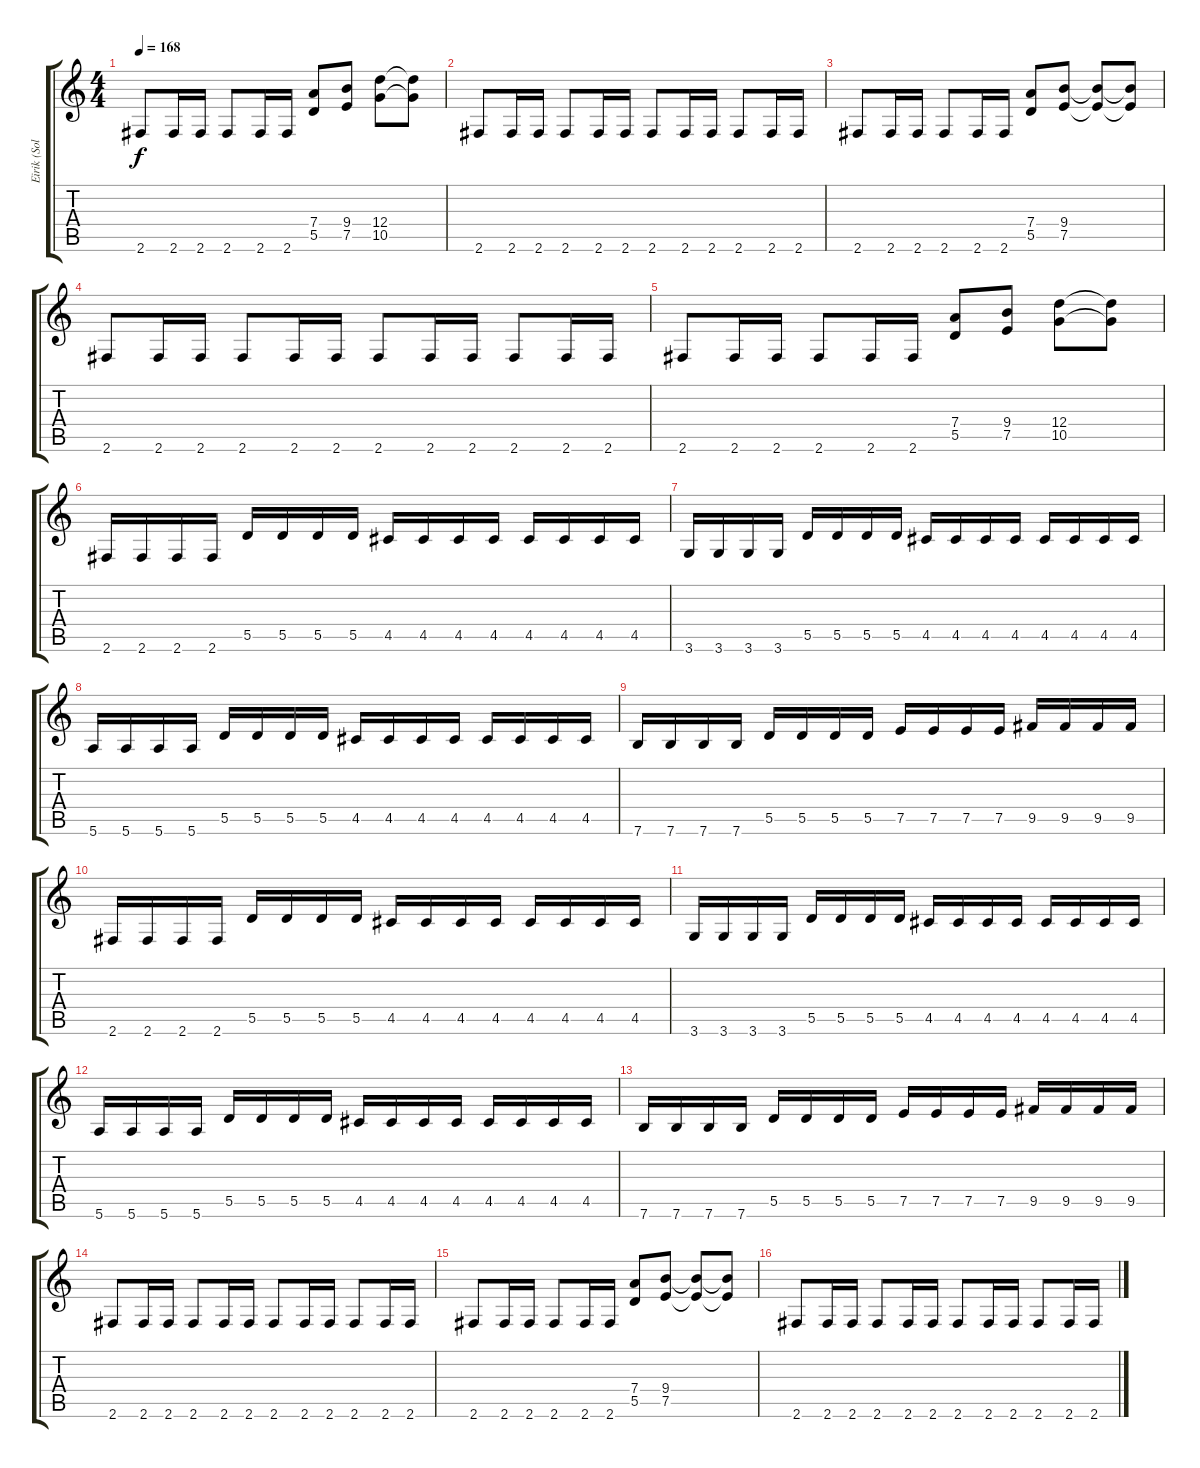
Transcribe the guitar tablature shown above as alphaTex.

\track ("Eirik (Solo)" "Eirik (Sol") {instrument distortionguitar}
\staff {score tabs}
\tuning (E4 B3 G3 D3 A2 E2) {hide}
\ts (4 4)
\tempo 168
\clef g2
\ks c
2.6.8{dy f} 2.6.16 2.6.16 2.6.8 2.6.16 2.6.16 (7.4 5.5).8 (9.4 7.5).8 (12.4 10.5).8 (12.4{t} 10.5{t}).8 |
2.6.8 2.6.16 2.6.16 2.6.8 2.6.16 2.6.16 2.6.8 2.6.16 2.6.16 2.6.8 2.6.16 2.6.16 |
2.6.8 2.6.16 2.6.16 2.6.8 2.6.16 2.6.16 (7.4 5.5).8 (9.4 7.5).8 (9.4{t} 7.5{t}).8 (9.4{t} 7.5{t}).8 |
2.6.8 2.6.16 2.6.16 2.6.8 2.6.16 2.6.16 2.6.8 2.6.16 2.6.16 2.6.8 2.6.16 2.6.16 |
2.6.8 2.6.16 2.6.16 2.6.8 2.6.16 2.6.16 (7.4 5.5).8 (9.4 7.5).8 (12.4 10.5).8 (12.4{t} 10.5{t}).8 |
2.6.16 2.6.16 2.6.16 2.6.16 5.5.16 5.5.16 5.5.16 5.5.16 4.5.16 4.5.16 4.5.16 4.5.16 4.5.16 4.5.16 4.5.16 4.5.16 |
3.6.16 3.6.16 3.6.16 3.6.16 5.5.16 5.5.16 5.5.16 5.5.16 4.5.16 4.5.16 4.5.16 4.5.16 4.5.16 4.5.16 4.5.16 4.5.16 |
5.6.16 5.6.16 5.6.16 5.6.16 5.5.16 5.5.16 5.5.16 5.5.16 4.5.16 4.5.16 4.5.16 4.5.16 4.5.16 4.5.16 4.5.16 4.5.16 |
7.6.16 7.6.16 7.6.16 7.6.16 5.5.16 5.5.16 5.5.16 5.5.16 7.5.16 7.5.16 7.5.16 7.5.16 9.5.16 9.5.16 9.5.16 9.5.16 |
2.6.16 2.6.16 2.6.16 2.6.16 5.5.16 5.5.16 5.5.16 5.5.16 4.5.16 4.5.16 4.5.16 4.5.16 4.5.16 4.5.16 4.5.16 4.5.16 |
3.6.16 3.6.16 3.6.16 3.6.16 5.5.16 5.5.16 5.5.16 5.5.16 4.5.16 4.5.16 4.5.16 4.5.16 4.5.16 4.5.16 4.5.16 4.5.16 |
5.6.16 5.6.16 5.6.16 5.6.16 5.5.16 5.5.16 5.5.16 5.5.16 4.5.16 4.5.16 4.5.16 4.5.16 4.5.16 4.5.16 4.5.16 4.5.16 |
7.6.16 7.6.16 7.6.16 7.6.16 5.5.16 5.5.16 5.5.16 5.5.16 7.5.16 7.5.16 7.5.16 7.5.16 9.5.16 9.5.16 9.5.16 9.5.16 |
2.6.8 2.6.16 2.6.16 2.6.8 2.6.16 2.6.16 2.6.8 2.6.16 2.6.16 2.6.8 2.6.16 2.6.16 |
2.6.8 2.6.16 2.6.16 2.6.8 2.6.16 2.6.16 (7.4 5.5).8 (9.4 7.5).8 (9.4{t} 7.5{t}).8 (9.4{t} 7.5{t}).8 |
2.6.8 2.6.16 2.6.16 2.6.8 2.6.16 2.6.16 2.6.8 2.6.16 2.6.16 2.6.8 2.6.16 2.6.16
